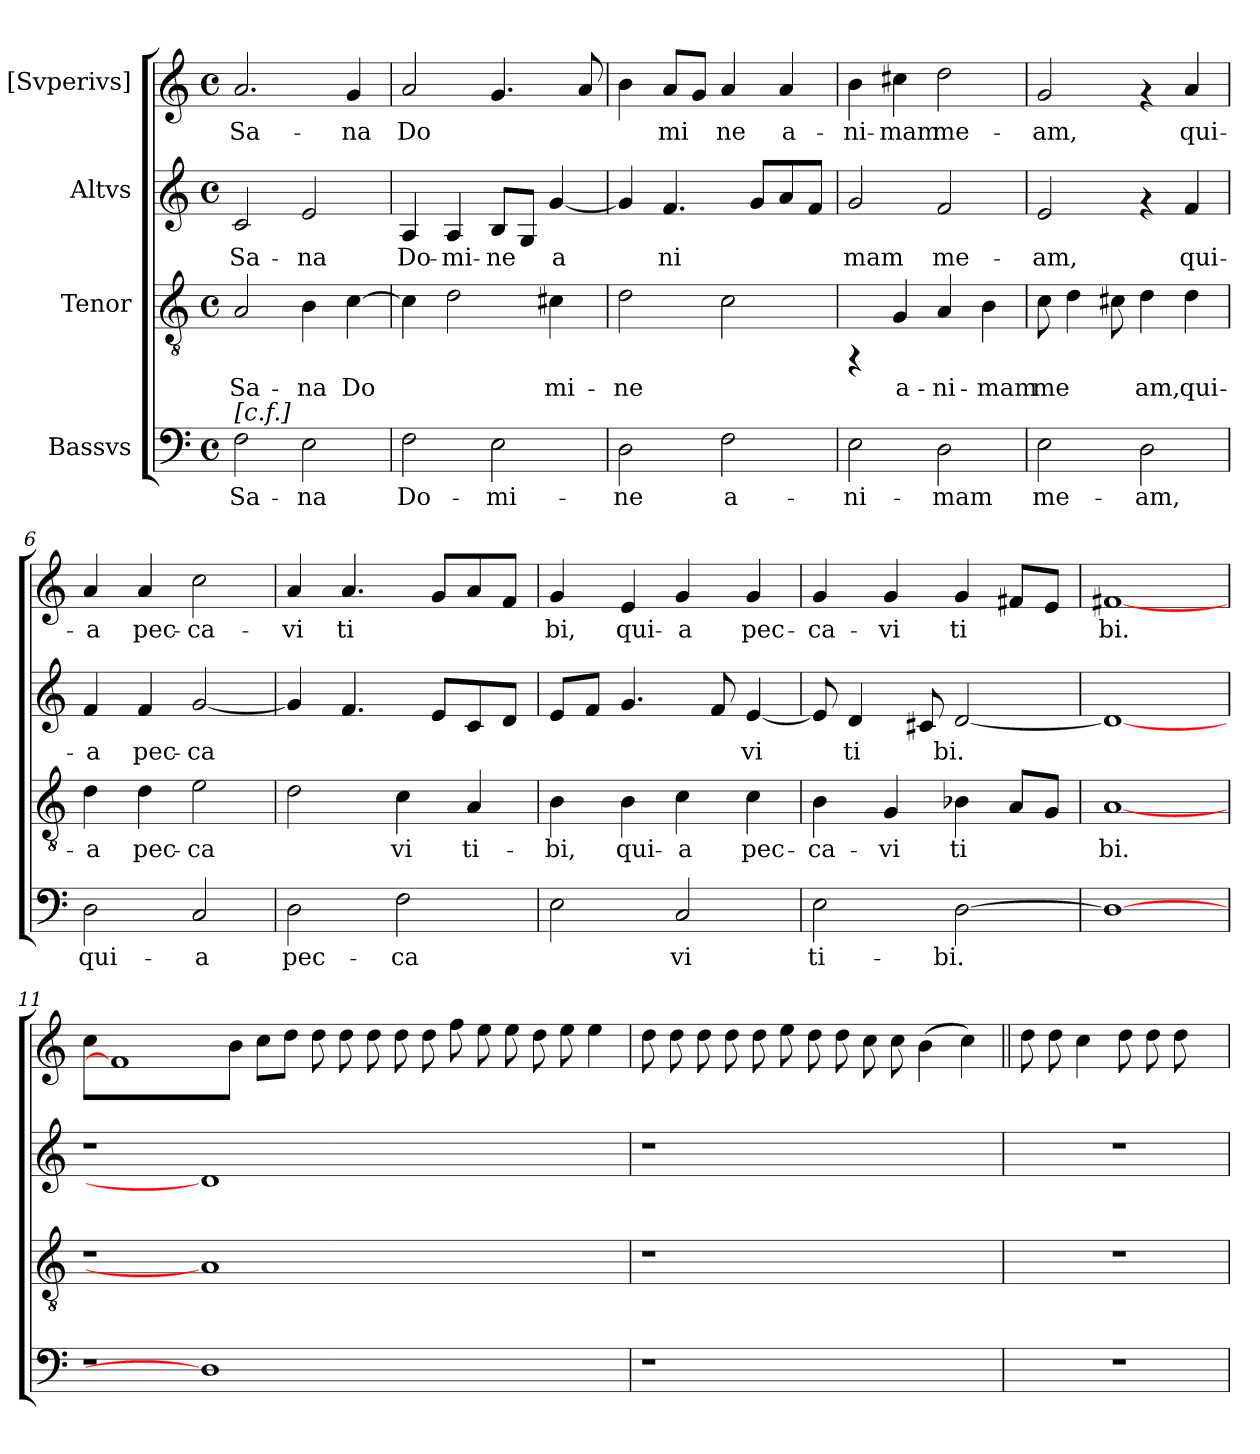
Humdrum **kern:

**kern	**text	**kern	**text	**kern	**text	**kern	**text
*part4	*part4	*part3	*part3	*part2	*part2	*part1	*part1
*staff4	*staff4	*staff3	*staff3	*staff2	*staff2	*staff1	*staff1
*I"Bassvs	*	*I"Tenor	*	*I"Altvs	*	*I"[Svperivs]	*
!!LO:PB:g=z
*stria5	*	*stria5	*	*stria5	*	*stria5	*
*clefF4	*	*clefGv2	*	*clefG2	*	*clefG2	*
*k[]	*	*k[]	*	*k[]	*	*k[]	*
*C:	*	*C:	*	*C:	*	*C:	*
*M4/4	*	*M4/4	*	*M4/4	*	*M4/4	*
*met(c)	*	*met(c)	*	*met(c)	*	*met(c)	*
=1	=1	=1	=1	=1	=1	=1	=1
!LO:TX:a:t=[c.f.]	!	!	!	!	!	!	!
!	!LO:LY:b:cj	!	!LO:LY:b:cj	!	!LO:LY:b:cj	!	!LO:LY:b:cj
2F\	Sa-	2A/	Sa-	2c/	Sa-	2.a/	Sa-
!	!LO:LY:b:cj	!	!LO:LY:b:cj	!	!LO:LY:b:cj	!	!
2E\	-na	4B\	-na	2e/	-na	.	.
!	!	!	!LO:LY:b:cj	!	!	!	!LO:LY:b:cj
.	.	[>4c\	Do-	.	.	4g/	-na
=2	=2	=2	=2	=2	=2	=2	=2
!	!LO:LY:b:cj	!	!LO:LY:b:cj	!	!LO:LY:b:cj	!	!LO:LY:b:cj
2F\	Do-	4c\]	--	4A/	Do-	2a/	Do-
!	!	!	!LO:LY:b:cj	!	!LO:LY:b:cj	!	!
.	.	2d\	--	4A/	-mi-	.	.
!	!LO:LY:b:cj	!	!	!	!LO:LY:b:cj	!	!LO:LY:b:cj
2E\	-mi-	.	.	8B/L	-ne	4.g/	--
!	!	!	!	!	!LO:LY:b:cj	!	!
.	.	.	.	8G/J	.	.	.
!	!	!	!LO:LY:b:cj	!	!LO:LY:b:cj	!	!
.	.	4c#\	-mi-	[<4g/	a-	.	.
!	!	!	!	!	!	!	!LO:LY:b:cj
.	.	.	.	.	.	8a/	--
=3	=3	=3	=3	=3	=3	=3	=3
!	!LO:LY:b:cj	!	!LO:LY:b:cj	!	!LO:LY:b:cj	!	!LO:LY:b:cj
2D\	-ne	2d\	-ne	4g/]	--	4b\	--
!	!	!	!	!	!LO:LY:b:cj	!	!LO:LY:b:cj
.	.	.	.	4.f/	-ni-	8a/L	-mi-
!	!	!	!	!	!	!	!LO:LY:b:cj
.	.	.	.	.	.	8g/J	--
!	!LO:LY:b:cj	!	!LO:LY:b:cj	!	!	!	!LO:LY:b:cj
2F\	a-	2c\	.	.	.	4a/	-ne
!	!	!	!	!	!LO:LY:b:cj	!	!
.	.	.	.	8g/L	--	.	.
!	!	!	!	!	!LO:LY:b:cj	!	!LO:LY:b:cj
.	.	.	.	8a/	--	4a/	a-
!	!	!	!	!	!LO:LY:b:cj	!	!
.	.	.	.	8f/J	--	.	.
=4	=4	=4	=4	=4	=4	=4	=4
!	!LO:LY:b:cj	!	!	!	!LO:LY:b:cj	!	!LO:LY:b:cj
2E\	-ni-	4rFF	.	2g/	-mam	4b\	-ni-
!	!	!	!LO:LY:b:cj	!	!	!	!LO:LY:b:cj
.	.	4G/	a-	.	.	4cc#\	-mam
!	!LO:LY:b:cj	!	!LO:LY:b:cj	!	!LO:LY:b:cj	!	!LO:LY:b:cj
2D\	-mam	4A/	-ni-	2f/	me-	2dd\	me-
!	!	!	!LO:LY:b:cj	!	!	!	!
.	.	4B\	-mam	.	.	.	.
=5	=5	=5	=5	=5	=5	=5	=5
!	!LO:LY:b:cj	!	!LO:LY:b:cj	!	!LO:LY:b:cj	!	!LO:LY:b:cj
2E\	me-	8c\	me-	2e/	-am,	2g/	-am,
!	!	!	!LO:LY:b:cj	!	!	!	!
.	.	4d\	--	.	.	.	.
!	!	!	!LO:LY:b:cj	!	!	!	!
.	.	8c#\	--	.	.	.	.
!	!LO:LY:b:cj	!	!LO:LY:b:cj	!	!	!	!
2D\	-am,	4d\	-am,	4rf	.	4rf	.
!	!	!	!LO:LY:b:cj	!	!LO:LY:b:cj	!	!LO:LY:b:cj
.	.	4d\	qui-	4f/	qui-	4a/	qui-
!!LO:LB:g=z
=6	=6	=6	=6	=6	=6	=6	=6
!	!LO:LY:b:cj	!	!LO:LY:b:cj	!	!LO:LY:b:cj	!	!LO:LY:b:cj
2D\	qui-	4d\	-a	4f/	-a	4a/	-a
!	!	!	!LO:LY:b:cj	!	!LO:LY:b:cj	!	!LO:LY:b:cj
.	.	4d\	pec-	4f/	pec-	4a/	pec-
!	!LO:LY:b:cj	!	!LO:LY:b:cj	!	!LO:LY:b:cj	!	!LO:LY:b:cj
2C/	-a	2e\	-ca-	[<2g/	-ca-	2cc\	-ca-
=7	=7	=7	=7	=7	=7	=7	=7
!	!LO:LY:b:cj	!	!LO:LY:b:cj	!	!LO:LY:b:cj	!	!LO:LY:b:cj
2D\	pec-	2d\	--	4g/]	--	4a/	-vi
!	!	!	!	!	!LO:LY:b:cj	!	!LO:LY:b:cj
.	.	.	.	4.f/	--	4.a/	ti-
!	!LO:LY:b:cj	!	!LO:LY:b:cj	!	!	!	!
2F\	-ca-	4c\	-vi	.	.	.	.
!	!	!	!	!	!LO:LY:b:cj	!	!LO:LY:b:cj
.	.	.	.	8e/L	--	8g/L	--
!	!	!	!LO:LY:b:cj	!	!LO:LY:b:cj	!	!LO:LY:b:cj
.	.	4A/	ti-	8c/	--	8a/	--
!	!	!	!	!	!LO:LY:b:cj	!	!LO:LY:b:cj
.	.	.	.	8d/J	--	8f/J	--
=8	=8	=8	=8	=8	=8	=8	=8
!	!LO:LY:b:cj	!	!LO:LY:b:cj	!	!LO:LY:b:cj	!	!LO:LY:b:cj
2E\	--	4B\	-bi,	8e/L	--	4g/	-bi,
!	!	!	!	!	!LO:LY:b:cj	!	!
.	.	.	.	8f/J	--	.	.
!	!	!	!LO:LY:b:cj	!	!LO:LY:b:cj	!	!LO:LY:b:cj
.	.	4B\	qui-	4.g/	--	4e/	qui-
!	!LO:LY:b:cj	!	!LO:LY:b:cj	!	!	!	!LO:LY:b:cj
2C/	-vi	4c\	-a	.	.	4g/	-a
!	!	!	!	!	!LO:LY:b:cj	!	!
.	.	.	.	8f/	--	.	.
!	!	!	!LO:LY:b:cj	!	!LO:LY:b:cj	!	!LO:LY:b:cj
.	.	4c\	pec-	[<4e/	-vi	4g/	pec-
=9	=9	=9	=9	=9	=9	=9	=9
!	!LO:LY:b:cj	!	!LO:LY:b:cj	!	!LO:LY:b:cj	!	!LO:LY:b:cj
2E\	ti-	4B\	-ca-	8e/]	.	4g/	-ca-
!	!	!	!	!	!LO:LY:b:cj	!	!
.	.	.	.	4d/	ti-	.	.
!	!	!	!LO:LY:b:cj	!	!	!	!LO:LY:b:cj
.	.	4G/	-vi	.	.	4g/	-vi
!	!	!	!	!	!LO:LY:b:cj	!	!
.	.	.	.	8c#/	--	.	.
!	!LO:LY:b:cj	!	!LO:LY:b:cj	!	!LO:LY:b:cj	!	!LO:LY:b:cj
[>2D\	-bi.	4B-X\	ti-	[<2d/	-bi.	4g/	ti-
!	!	!	!LO:LY:b:cj	!	!	!	!LO:LY:b:cj
.	.	8A/L	--	.	.	8f#/L	--
!	!	!	!LO:LY:b:cj	!	!	!	!LO:LY:b:cj
.	.	8G/J	--	.	.	8e/J	--
=10	=10	=10	=10	=10	=10	=10	=10
!	!LO:LY:b:cj	!	!LO:LY:b:cj	!	!LO:LY:b:cj	!	!LO:LY:b:cj
1D_	.	[1A	-bi.	1d_	.	[1f#X	-bi.
!!LO:PB:g=z
=11!	=11!	=11!	=11!	=11!	=11!	=11!	=11!
!	!	!	!	!	!	!	!LO:LY:b:cj
1r	.	1r	.	1r	.	8cc\L	.
.	.	.	.	.	.	1f#]	.
1D]	.	1A]	.	1d]	.	.	.
!	!	!	!	!	!	!	!LO:LY:b:cj
.	.	.	.	.	.	8b\J	.
!	!	!	!	!	!	!	!LO:LY:b:cj
.	.	.	.	.	.	8cc\L	.
!	!	!	!	!	!	!	!LO:LY:b:cj
.	.	.	.	.	.	8dd\J	.
!	!	!	!	!	!	!	!LO:LY:b:cj
.	.	.	.	.	.	8dd\	.
!	!	!	!	!	!	!	!LO:LY:b:cj
.	.	.	.	.	.	8dd\	.
!	!	!	!	!	!	!	!LO:LY:b:cj
.	.	.	.	.	.	8dd\	.
!	!	!	!	!	!	!	!LO:LY:b:cj
.	.	.	.	.	.	8dd\	.
!	!	!	!	!	!	!	!LO:LY:b:cj
1ryy	.	1ryy	.	1ryy	.	8dd\	.
!	!	!	!	!	!	!	!LO:LY:b:cj
.	.	.	.	.	.	8ff\	.
!	!	!	!	!	!	!	!LO:LY:b:cj
.	.	.	.	.	.	8ee\	.
!	!	!	!	!	!	!	!LO:LY:b:cj
.	.	.	.	.	.	8ee\	.
!	!	!	!	!	!	!	!LO:LY:b:cj
.	.	.	.	.	.	8dd\	.
!	!	!	!	!	!	!	!LO:LY:b:cj
.	.	.	.	.	.	8ee\	.
!	!	!	!	!	!	!	!LO:LY:b:cj
.	.	.	.	.	.	4ee\	.
=12	=12	=12	=12	=12	=12	=12	=12
!	!	!	!	!	!	!	!LO:LY:b:cj
1r	.	1r	.	1r	.	8dd\	.
!	!	!	!	!	!	!	!LO:LY:b:cj
.	.	.	.	.	.	8dd\	.
!	!	!	!	!	!	!	!LO:LY:b:cj
.	.	.	.	.	.	8dd\	.
!	!	!	!	!	!	!	!LO:LY:b:cj
.	.	.	.	.	.	8dd\	.
!	!	!	!	!	!	!	!LO:LY:b:cj
.	.	.	.	.	.	8dd\	.
!	!	!	!	!	!	!	!LO:LY:b:cj
.	.	.	.	.	.	8ee\	.
!	!	!	!	!	!	!	!LO:LY:b:cj
.	.	.	.	.	.	8dd\	.
!	!	!	!	!	!	!	!LO:LY:b:cj
.	.	.	.	.	.	8dd\	.
!	!	!	!	!	!	!	!LO:LY:b:cj
2.ryy	.	2.ryy	.	2.ryy	.	8cc\	.
!	!	!	!	!	!	!	!LO:LY:b:cj
.	.	.	.	.	.	8cc\	.
!	!	!	!	!	!	!	!LO:LY:b:cj
.	.	.	.	.	.	(>4b\	.
!	!	!	!	!	!	!	!LO:LY:b:cj
.	.	.	.	.	.	4cc\)	.
=13	=13||	=13	=13||	=13	=13||	=13||	=13||
!	!	!	!	!	!	!	!LO:LY:b:cj
1r	.	1r	.	1r	.	8dd\	.
!	!	!	!	!	!	!	!LO:LY:b:cj
.	.	.	.	.	.	8dd\	.
!	!	!	!	!	!	!	!LO:LY:b:cj
.	.	.	.	.	.	4cc\	.
!	!	!	!	!	!	!	!LO:LY:b:cj
.	.	.	.	.	.	8dd\	.
!	!	!	!	!	!	!	!LO:LY:b:cj
.	.	.	.	.	.	8dd\	.
!	!	!	!	!	!	!	!LO:LY:b:cj
.	.	.	.	.	.	8dd\	.
.	.	.	.	.	.	8ryy	.
=	=	=	=	=	=	=	=
*-	*-	*-	*-	*-	*-	*-	*-
